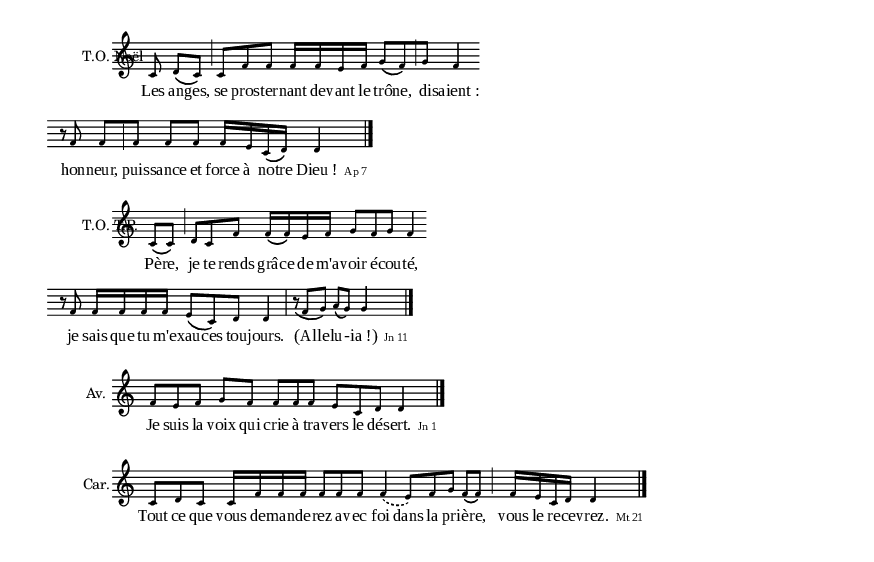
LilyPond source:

\version "2.10.0"
\include "definitions.ly"
%\markup { Psaume 27}

\relative c' { 
	\new Staff {
		\cadenzaOn
		\set Staff.instrumentName = \markup{ \center-align { T.O. Noël } }
		
		c8 d[\( c\)] \cesure
		\times 2/3 { c8[ f f] }
		f16[ f e f] \times 2/3 { g8[\( f\)\cesure g] }  f4 
		\ifIndent r8 f8 f[ \cesurebasse f] f[ f]  f16[ e c\( d\)] d4
		
		
		
		\endBar
	}

	\addlyrics {
		Les an -- ges, se pros -- ter -- nant de -- vant le trô -- ne, di -- "saient :" hon -- neur, puis -- sance et force à  no -- tre "Dieu !"
		\markup { \citation #"Ap 7" } }
	
	
}

\relative c' { 
	\new Staff {
		\cadenzaOn
		\set Staff.instrumentName = \markup{ \center-align { T.O. T.P. } }
		
		c8[\( c\)] \cesure
		\times 2/3 { d[ c f] }
		f16[\( f\) e f] 
		\times 2/3 { g8[ f g] }
		f4 
		
		\indentLine  r8 f8
		f16[ f f f] 
		\times 2/3 { e8[\( c\) d] }
		d4 \pespace
		 \barre 
		\times 2/3 { r8_\( f[ g\)] }
		a[\( g\)] g4 
		
		
		
		\endBar
	}

	\addlyrics {
		Pè -- re, je te rends grâ -- ce de m'a -- voir é -- cou -- té, je sais que tu m'e -- xau -- ces tou -- jours. "(Al" -- le -- lu -- - -- "ia !)"
		\markup { \citation #"Jn 11" } }
	
	
}

\relative c' { 
	\new Staff {
		\cadenzaOn
		\set Staff.instrumentName = \markup{ \center-align { Av. } }
		
		\times 2/3 { f8[ e f] } g[ f]
		\times 2/3 { f[ f f] }
		\times 2/3 { e[ c d] } d4
		
		
		\endBar
	}

	\addlyrics {
		Je suis la voix qui crie à tra -- vers le dés -- ert.
		\markup { \citation #"Jn 1" } }
	
	
}
\relative c' { 
	\new Staff {
		\cadenzaOn
		\set Staff.instrumentName = \markup{ \center-align { Car. } }
		
		\times 2/3 { c8[ d c] }
		c16[ f f f] 
		\times 2/3 { f8[ f f] }
		\slurDashed
		f4( 
		\times 2/3 { e8)[ f g] } 
		
		f[\( f\)]
		\cesure \pespace
		f16[ e c d] d4
		
		
		
		\endBar
	}

	\addlyrics {
		Tout ce que vous de -- man -- de -- rez a -- "vec f" -- oi dans la pri -- è -- re, vous le re -- ce -- vrez.
		\markup { \citation #"Mt 21" } }
	
	
}


